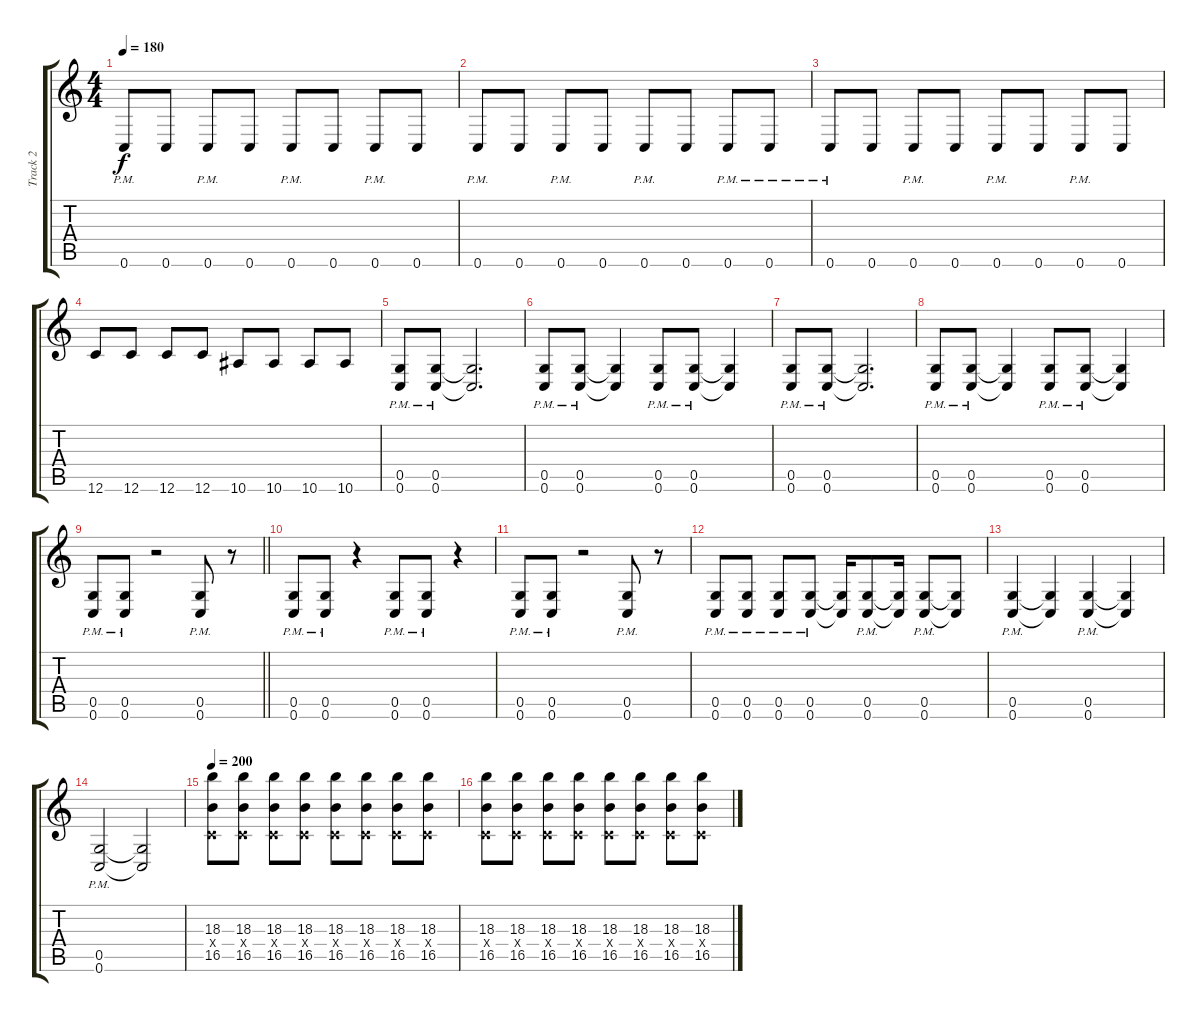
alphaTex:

\track ("Track 2" "Track 2") {instrument distortionguitar}
\staff {score tabs}
\tuning (D4 A3 F3 C3 G2 C2) {hide}
\ts (4 4)
\tempo 180
\clef g2
\ks c
0.6{pm}.8{dy f} 0.6.8 0.6{pm}.8 0.6.8 0.6{pm}.8 0.6.8 0.6{pm}.8 0.6.8 |
0.6{pm}.8 0.6.8 0.6{pm}.8 0.6.8 0.6{pm}.8 0.6.8 0.6{pm}.8 0.6{pm}.8 |
0.6{pm}.8 0.6.8 0.6{pm}.8 0.6.8 0.6{pm}.8 0.6.8 0.6{pm}.8 0.6.8 |
12.6.8 12.6.8 12.6.8 12.6.8 10.6.8 10.6.8 10.6.8 10.6.8 |
(0.5{pm} 0.6{pm}).8 (0.5{pm} 0.6{pm}).8 (0.5{t} 0.6{t}).2{d} |
(0.5{pm} 0.6{pm}).8 (0.5{pm} 0.6{pm}).8 (0.5{t} 0.6{t}).4 (0.5{pm} 0.6{pm}).8 (0.5{pm} 0.6{pm}).8 (0.5{t} 0.6{t}).4 |
(0.5{pm} 0.6{pm}).8 (0.5{pm} 0.6{pm}).8 (0.5{t} 0.6{t}).2{d} |
(0.5{pm} 0.6{pm}).8 (0.5{pm} 0.6{pm}).8 (0.5{t} 0.6{t}).4 (0.5{pm} 0.6{pm}).8 (0.5{pm} 0.6{pm}).8 (0.5{t} 0.6{t}).4 |
\barLineRight lightlight
(0.5{pm} 0.6{pm}).8 (0.5{pm} 0.6{pm}).8 r.2 (0.5{pm} 0.6{pm}).8 r.8 |
\section ("" "")
(0.5{pm} 0.6{pm}).8 (0.5{pm} 0.6{pm}).8 r.4 (0.5{pm} 0.6{pm}).8 (0.5{pm} 0.6{pm}).8 r.4 |
(0.5{pm} 0.6{pm}).8 (0.5{pm} 0.6{pm}).8 r.2 (0.5{pm} 0.6{pm}).8 r.8 |
(0.5{pm} 0.6{pm}).8 (0.5{pm} 0.6{pm}).8 (0.5{pm} 0.6{pm}).8 (0.5{pm} 0.6{pm}).8 (0.5{t} 0.6{t}).16 (0.5{pm} 0.6{pm}).8 (0.5{t} 0.6{t}).16 (0.5{pm} 0.6{pm}).8 (0.5{t} 0.6{t}).8 |
(0.5{pm} 0.6{pm}).4 (0.5{t} 0.6{t}).4 (0.5{pm} 0.6{pm}).4 (0.5{t} 0.6{t}).4 |
(0.5{pm} 0.6{pm}).2 (0.5{t} 0.6{t}).2 |
\tempo 200
(18.3 0.4{x} 16.5).8 (18.3 0.4{x} 16.5).8 (18.3 0.4{x} 16.5).8 (18.3 0.4{x} 16.5).8 (18.3 0.4{x} 16.5).8 (18.3 0.4{x} 16.5).8 (18.3 0.4{x} 16.5).8 (18.3 0.4{x} 16.5).8 |
(18.3 0.4{x} 16.5).8 (18.3 0.4{x} 16.5).8 (18.3 0.4{x} 16.5).8 (18.3 0.4{x} 16.5).8 (18.3 0.4{x} 16.5).8 (18.3 0.4{x} 16.5).8 (18.3 0.4{x} 16.5).8 (18.3 0.4{x} 16.5).8
